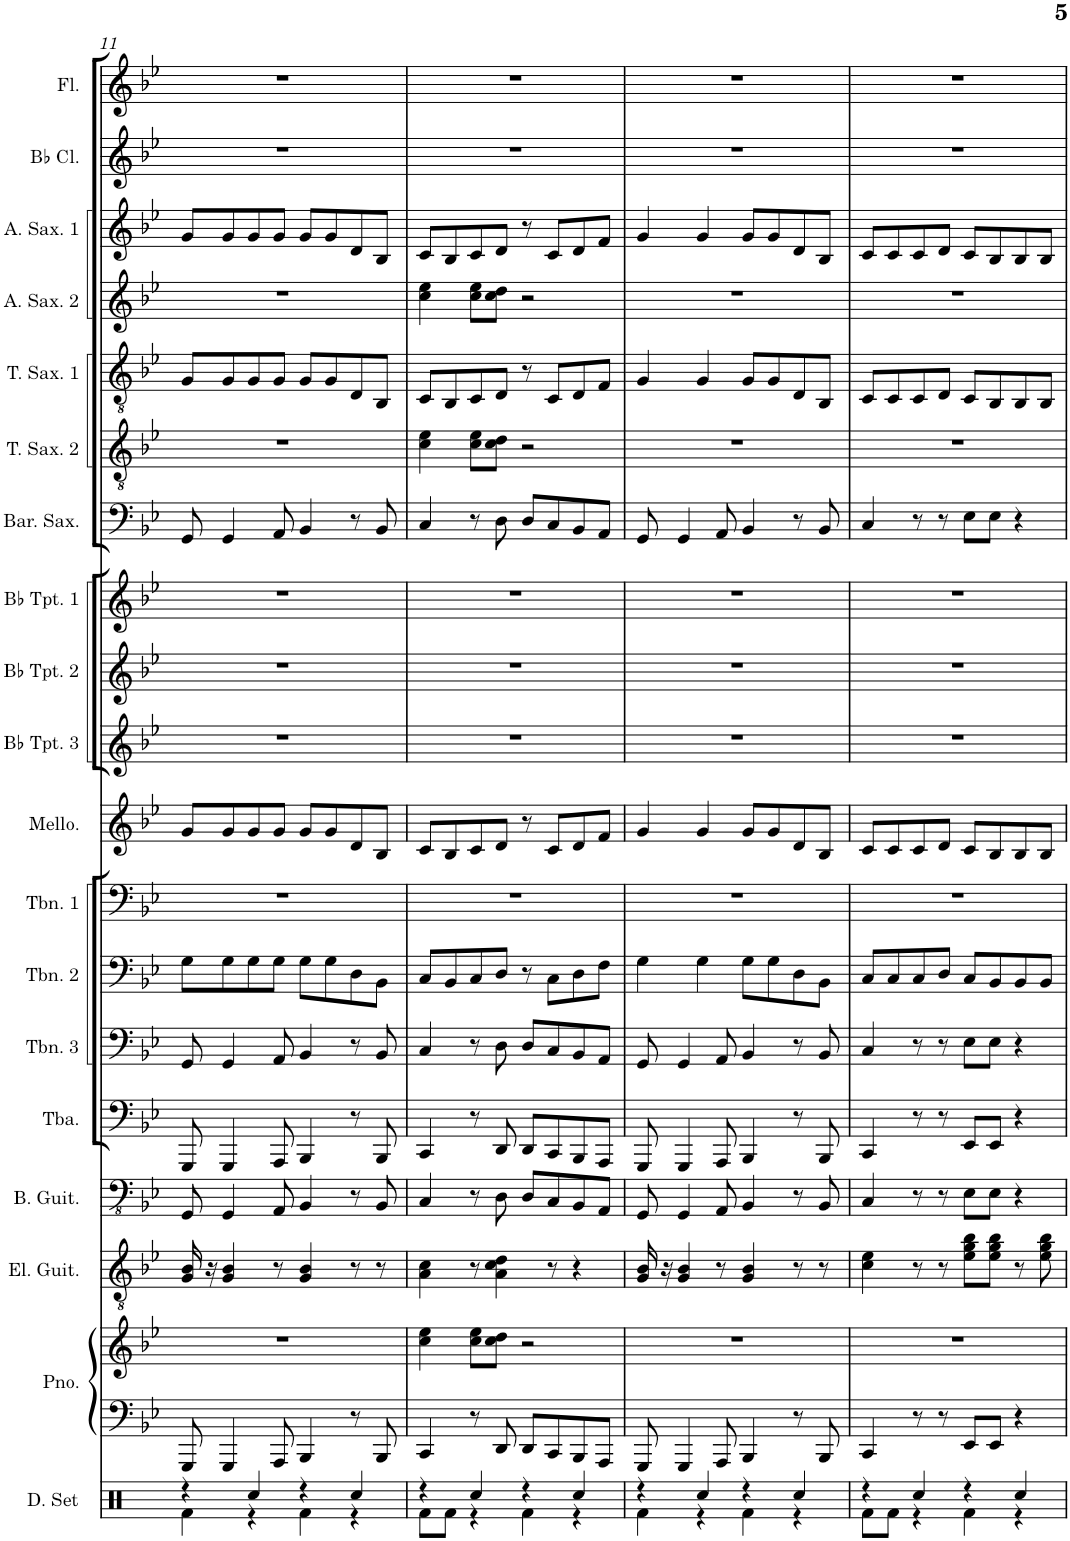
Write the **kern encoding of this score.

**kern	**kern	**kern	**kern	**kern	**kern	**kern	**kern	**kern	**kern	**kern	**kern	**kern	**kern	**kern	**kern	**kern	**kern	**kern	**kern
*part19	*part18	*part18	*part17	*part16	*part15	*part14	*part13	*part12	*part11	*part10	*part9	*part8	*part7	*part6	*part5	*part4	*part3	*part2	*part1
*staff20	*staff19	*staff18	*staff17	*staff16	*staff15	*staff14	*staff13	*staff12	*staff11	*staff10	*staff9	*staff8	*staff7	*staff6	*staff5	*staff4	*staff3	*staff2	*staff1
*I"Drumset	*I"Piano	*	*I"Electric Guitar	*I"Bass Guitar	*I"Tuba	*I"Trombone 3	*I"Trombone 2	*I"Trombone 1	*I"Mellophone	*I"Bb Trumpet 3	*I"Bb Trumpet 2	*I"Bb Trumpet 1	*I"Baritone Saxophone	*I"Tenor Saxophone 2	*I"Tenor Saxophone 1	*I"Alto Saxophone 2	*I"Alto Saxophone 1	*I"Bb Clarinet	*I"Flute
*I'D. Set	*I'Pno.	*	*I'El. Guit.	*I'B. Guit.	*I'Tba.	*I'Tbn. 3	*I'Tbn. 2	*I'Tbn. 1	*I'Mello.	*I'Bb Tpt. 3	*I'Bb Tpt. 2	*I'Bb Tpt. 1	*I'Bar. Sax.	*I'T. Sax. 2	*I'T. Sax. 1	*I'A. Sax. 2	*I'A. Sax. 1	*I'Bb Cl.	*I'Fl.
!!LO:PB:g=z
*clefX	*clefF4	*clefG2	*clefGv2	*clefFv4	*clefF4	*clefF4	*clefF4	*clefF4	*clefG2	*clefG2	*clefG2	*clefG2	*clefF4	*clefGv2	*clefGv2	*clefG2	*clefG2	*clefG2	*clefG2
*	*	*	*	*	*	*	*	*	*ITrd4c7	*ITrd1c2	*ITrd1c2	*ITrd1c2	*ITrd12c21	*ITrd8c14	*ITrd8c14	*ITrd5c9	*ITrd5c9	*ITrd1c2	*
*k[b-e-]	*k[b-e-]	*k[b-e-]	*k[b-e-]	*k[b-e-]	*k[b-e-]	*k[b-e-]	*k[b-e-]	*k[b-e-]	*k[b-e-]	*k[b-e-]	*k[b-e-]	*k[b-e-]	*k[b-e-]	*k[b-e-]	*k[b-e-]	*k[b-e-]	*k[b-e-]	*k[b-e-]	*k[b-e-]
*M4/4	*M4/4	*M4/4	*M4/4	*M4/4	*M4/4	*M4/4	*M4/4	*M4/4	*M4/4	*M4/4	*M4/4	*M4/4	*M4/4	*M4/4	*M4/4	*M4/4	*M4/4	*M4/4	*M4/4
*met(c)	*met(c)	*met(c)	*met(c)	*met(c)	*met(c)	*met(c)	*met(c)	*met(c)	*met(c)	*met(c)	*met(c)	*met(c)	*met(c)	*met(c)	*met(c)	*met(c)	*met(c)	*met(c)	*met(c)
=11	=11	=11	=11	=11	=11	=11	=11	=11	=11	=11	=11	=11	=11	=11	=11	=11	=11	=11	=11
*^	*	*	*	*	*	*	*	*	*	*	*	*	*	*	*	*	*	*	*
4r	4Rf\	8GGG/	1r	16G/ 16B-/	8GGG/	8GGG/	8GG/	8G\L	1r	8g/L	1r	1r	1r	8GG/	1r	8G/L	1r	8g/L	1r	1r
.	.	.	.	16r	.	.	.	.	.	.	.	.	.	.	.	.	.	.	.	.
.	.	4GGG/	.	4G/ 4B-/	4GGG/	4GGG/	4GG/	8G\	.	8g/	.	.	.	4GG/	.	8G/	.	8g/	.	.
4Rcc/	4r	.	.	.	.	.	.	8G\	.	8g/	.	.	.	.	.	8G/	.	8g/	.	.
.	.	8AAA/	.	8r	8AAA/	8AAA/	8AA/	8G\J	.	8g/J	.	.	.	8AA/	.	8G/J	.	8g/J	.	.
4r	4Rf\	4BBB-/	.	4G/ 4B-/	4BBB-/	4BBB-/	4BB-/	8G\L	.	8g/L	.	.	.	4BB-/	.	8G/L	.	8g/L	.	.
.	.	.	.	.	.	.	.	8G\	.	8g/	.	.	.	.	.	8G/	.	8g/	.	.
4Rcc/	4r	8r	.	8r	8r	8r	8r	8D\	.	8d/	.	.	.	8r	.	8D/	.	8d/	.	.
.	.	8BBB-/	.	8r	8BBB-/	8BBB-/	8BB-/	8BB-\J	.	8B-/J	.	.	.	8BB-/	.	8BB-/J	.	8B-/J	.	.
=12	=12	=12	=12	=12	=12	=12	=12	=12	=12	=12	=12	=12	=12	=12	=12	=12	=12	=12	=12	=12
4r	8Rf\L	4CC/	4cc\ 4ee-\	4A\ 4c\	4CC/	4CC/	4C/	8C/L	1r	8c/L	1r	1r	1r	4C/	4c\ 4e-\	8C/L	4cc\ 4ee-\	8c/L	1r	1r
.	8Rf\J	.	.	.	.	.	.	8BB-/	.	8B-/	.	.	.	.	.	8BB-/	.	8B-/	.	.
4Rcc/	4r	8r	8cc\ 8ee-\L	8r	8r	8r	8r	8C/	.	8c/	.	.	.	8r	8c\ 8e-\L	8C/	8cc\ 8ee-\L	8c/	.	.
.	.	8DD/	8cc\ 8dd\J	4A\ 4c\ 4d\	8DD\	8DD/	8D\	8D/J	.	8d/J	.	.	.	8D\	8c\ 8d\J	8D/J	8cc\ 8dd\J	8d/J	.	.
4r	4Rf\	8DD/L	2r	.	8DD/L	8DD/L	8D/L	8r	.	8r	.	.	.	8D/L	2r	8r	2r	8r	.	.
.	.	8CC/	.	8r	8CC/	8CC/	8C/	8C\L	.	8c/L	.	.	.	8C/	.	8C/L	.	8c/L	.	.
4Rcc/	4r	8BBB-/	.	4r	8BBB-/	8BBB-/	8BB-/	8D\	.	8d/	.	.	.	8BB-/	.	8D/	.	8d/	.	.
.	.	8AAA/J	.	.	8AAA/J	8AAA/J	8AA/J	8F\J	.	8f/J	.	.	.	8AA/J	.	8F/J	.	8f/J	.	.
=13	=13	=13	=13	=13	=13	=13	=13	=13	=13	=13	=13	=13	=13	=13	=13	=13	=13	=13	=13	=13
4r	4Rf\	8GGG/	1r	16G/ 16B-/	8GGG/	8GGG/	8GG/	4G\	1r	4g/	1r	1r	1r	8GG/	1r	4G/	1r	4g/	1r	1r
.	.	.	.	16r	.	.	.	.	.	.	.	.	.	.	.	.	.	.	.	.
.	.	4GGG/	.	4G/ 4B-/	4GGG/	4GGG/	4GG/	.	.	.	.	.	.	4GG/	.	.	.	.	.	.
4Rcc/	4r	.	.	.	.	.	.	4G\	.	4g/	.	.	.	.	.	4G/	.	4g/	.	.
.	.	8AAA/	.	8r	8AAA/	8AAA/	8AA/	.	.	.	.	.	.	8AA/	.	.	.	.	.	.
4r	4Rf\	4BBB-/	.	4G/ 4B-/	4BBB-/	4BBB-/	4BB-/	8G\L	.	8g/L	.	.	.	4BB-/	.	8G/L	.	8g/L	.	.
.	.	.	.	.	.	.	.	8G\	.	8g/	.	.	.	.	.	8G/	.	8g/	.	.
4Rcc/	4r	8r	.	8r	8r	8r	8r	8D\	.	8d/	.	.	.	8r	.	8D/	.	8d/	.	.
.	.	8BBB-/	.	8r	8BBB-/	8BBB-/	8BB-/	8BB-\J	.	8B-/J	.	.	.	8BB-/	.	8BB-/J	.	8B-/J	.	.
=14	=14	=14	=14	=14	=14	=14	=14	=14	=14	=14	=14	=14	=14	=14	=14	=14	=14	=14	=14	=14
4r	8Rf\L	4CC/	1r	4c\ 4e-\	4CC/	4CC/	4C/	8C/L	1r	8c/L	1r	1r	1r	4C/	1r	8C/L	1r	8c/L	1r	1r
.	8Rf\J	.	.	.	.	.	.	8C/	.	8c/	.	.	.	.	.	8C/	.	8c/	.	.
4Rcc/	4r	8r	.	8r	8r	8r	8r	8C/	.	8c/	.	.	.	8r	.	8C/	.	8c/	.	.
.	.	8r	.	8r	8r	8r	8r	8D/J	.	8d/J	.	.	.	8r	.	8D/J	.	8d/J	.	.
4r	4Rf\	8EE-/L	.	8e-\ 8g\ 8b-\L	8EE-\L	8EE-/L	8E-\L	8C/L	.	8c/L	.	.	.	8E-\L	.	8C/L	.	8c/L	.	.
.	.	8EE-/J	.	8e-\ 8g\ 8b-\J	8EE-\J	8EE-/J	8E-\J	8BB-/	.	8B-/	.	.	.	8E-\J	.	8BB-/	.	8B-/	.	.
4Rcc/	4r	4r	.	8r	4r	4r	4r	8BB-/	.	8B-/	.	.	.	4r	.	8BB-/	.	8B-/	.	.
.	.	.	.	8e-\ 8g\ 8b-\	.	.	.	8BB-/J	.	8B-/J	.	.	.	.	.	8BB-/J	.	8B-/J	.	.
*v	*v	*	*	*	*	*	*	*	*	*	*	*	*	*	*	*	*	*	*	*
=	=	=	=	=	=	=	=	=	=	=	=	=	=	=	=	=	=	=	=
*-	*-	*-	*-	*-	*-	*-	*-	*-	*-	*-	*-	*-	*-	*-	*-	*-	*-	*-	*-
